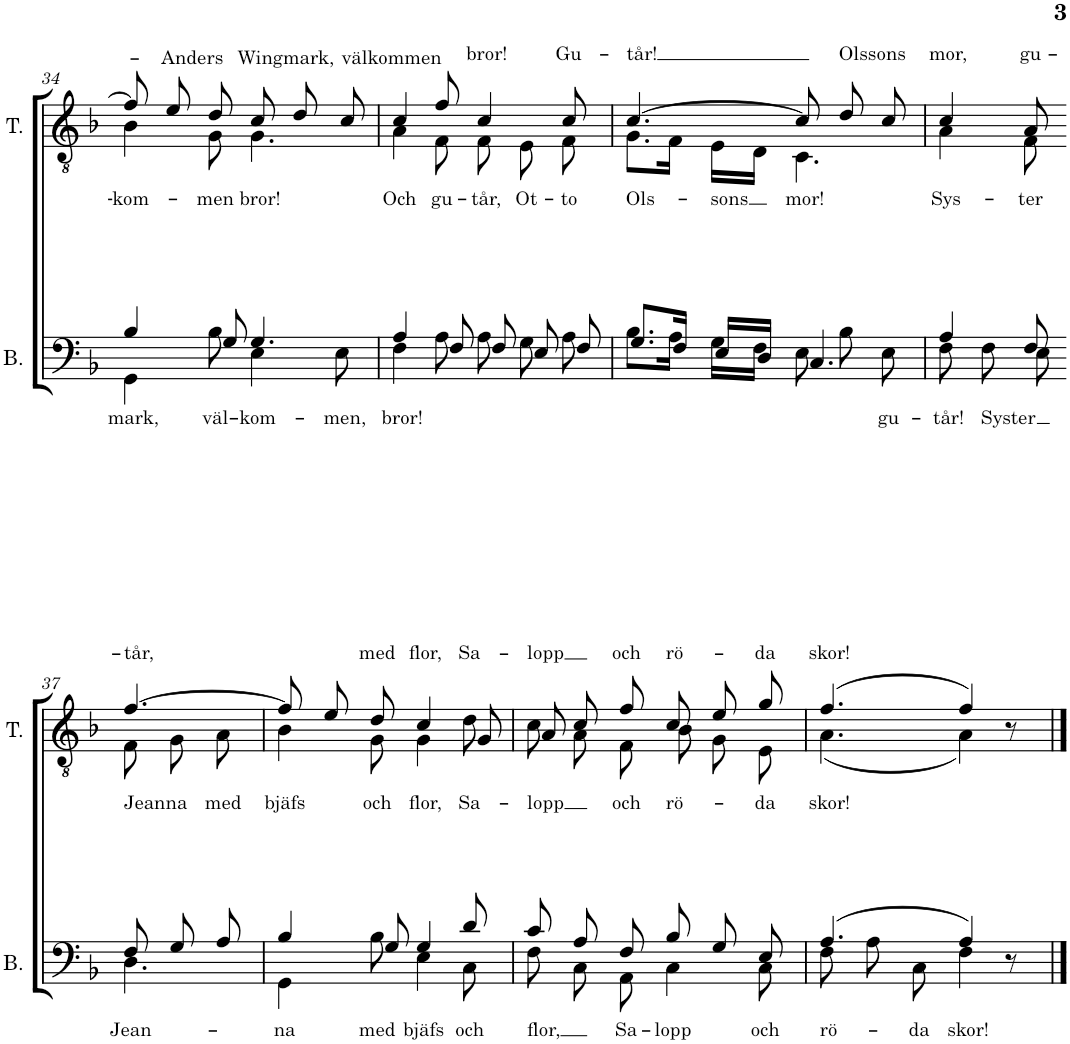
**kern	**text	**kern	**text
*part2	*part2	*part1	*part1
*staff2	*staff2	*staff1	*staff1
*I"Bass	*	*I"Tenor	*
*I'B.	*	*I'T.	*
!!LO:PB:g=z
*clefF4	*	*clefGv2	*
*k[b-]	*	*k[b-]	*
*M6/8	*	*M6/8	*
=34	=34	=34	=34
*^	*	*	*
!	!	!LO:LY:b	!	!LO:LY:b
*	*	*	*^	*
4B-/	4GG\	mark,	8f/]	4B-\	-kom-
!	!	!	!	!	!LO:LY:a
.	.	.	8e/	.	-Anders
!	!	!LO:LY:b	!	!	!LO:LY:b
8G/	8B-\	väl-	8d/	8G\	-men
!	!	!LO:LY:b	!	!	!LO:LY:a
!	!	!	!	!	!LO:LY:b
4.G/	4E\	-kom-	8c/	4.G\	bror!
.	.	.	8d/	.	.
!	!	!LO:LY:b	!	!	!LO:LY:a
.	8E\	-men,	8c/	.	välkommen
=35	=35	=35	=35	=35	=35
!	!	!LO:LY:b	!	!	!LO:LY:b
4A/	4F\	bror!	4c/	4A\	Och
!	!	!	!	!	!LO:LY:b
8F/	8A\	.	8f/	8F\	gu-
!	!	!	!	!	!LO:LY:a
!	!	!	!	!	!LO:LY:b
8F/	8A\	.	4c/	8F\	-tår,
!	!	!	!	!	!LO:LY:b
8E/	8G\	.	.	8E\	-Ot-
!	!	!	!	!	!LO:LY:a
!	!	!	!	!	!LO:LY:b
8F/	8A\	.	8c/	8F\	-to
=36	=36	=36	=36	=36	=36
!	!	!	!	!	!LO:LY:a
!	!	!	!	!	!LO:LY:b
8.G/L	8.B-\L	.	[4.c/	8.G\L	Ols-
16F/Jk	16A\Jk	.	.	16F\Jk	.
!	!	!	!	!	!LO:LY:b
16E/LL	16G\LL	.	.	16E\LL	-sons
16D/JJ	16F\JJ	.	.	16D\JJ	.
!	!	!	!	!	!LO:LY:b
4.C/	8E\	.	8c/]	4.C\	mor!
!	!	!	!	!	!LO:LY:a
.	8B-\	.	8d/	.	Olssons
!	!	!LO:LY:b	!	!	!
.	8E\	gu-	8c/	.	.
=36X1	=36X1	=36X1	=36X1	=36X1	=36X1
!	!	!LO:LY:b	!	!	!LO:LY:a
!	!	!	!	!	!LO:LY:b
4A/	8F\	-tår!	4c/	4A\	Sys-
!	!	!LO:LY:b	!	!	!
.	8F\	Syster	.	.	.
!	!	!	!	!	!LO:LY:a
!	!	!	!	!	!LO:LY:b
8F/	8E\	.	8A/	8F\	-ter
!!LO:LB:g=z	!!
=37-	=37-	=37-	=37-	=37-	=37-
!	!	!LO:LY:b	!	!	!LO:LY:a
!	!	!	!	!	!LO:LY:b
8F/	4.D\	Jean-	[4.f/	8F\	Jeanna
8G/	.	.	.	8G\	.
!	!	!	!	!	!LO:LY:b
8A/	.	.	.	8A\	med
=38	=38	=38	=38	=38	=38
!	!	!LO:LY:b	!	!	!LO:LY:b
4B-/	4GG\	-na	8f/]	4B-\	bjäfs
.	.	.	8e/	.	.
!	!	!LO:LY:b	!	!	!LO:LY:a
!	!	!	!	!	!LO:LY:b
8G/	8B-\	med	8d/	8G\	och
!	!	!LO:LY:b	!	!	!LO:LY:a
!	!	!	!	!	!LO:LY:b
4G/	4E\	bjäfs	4c/	4G\	flor,
!	!	!LO:LY:b	!	!	!LO:LY:a
!	!	!	!	!	!LO:LY:b
8d/	8C\	och	8G/	8d\	Sa-
=39	=39	=39	=39	=39	=39
!	!	!LO:LY:b	!	!	!LO:LY:a
!	!	!	!	!	!LO:LY:b
8c/	8F\	flor,	8A/	8c\	-lopp
8A/	8C\	.	8c/	8A\	.
!	!	!LO:LY:b	!	!	!LO:LY:a
!	!	!	!	!	!LO:LY:b
8F/	8AA\	Sa-	8f/	8F\	och
!	!	!LO:LY:b	!	!	!LO:LY:a
!	!	!	!	!	!LO:LY:b
8B-/	4C\	-lopp	8c/	8B-\	rö-
8G/	.	.	8e/	8G\	.
!	!	!LO:LY:b	!	!	!LO:LY:a
!	!	!	!	!	!LO:LY:b
8E/	8C\	och	8g/	8E\	-da
=40	=40	=40	=40	=40	=40
!	!	!LO:LY:b	!	!	!LO:LY:a
!	!	!	!	!	!LO:LY:b
(4.A/	8F\	-rö-	(4.f/	(4.A\	skor!
.	8A\	.	.	.	.
!	!	!LO:LY:b	!	!	!
.	8C\	-da	.	.	.
!	!	!LO:LY:b	!	!	!
4A/)	4F\	skor!	4f/)	4A\)	.
8r	8ryy	.	8r	8ryy	.
*v	*v	*	*	*	*
*	*	*v	*v	*
==	==	==	==
*-	*-	*-	*-
